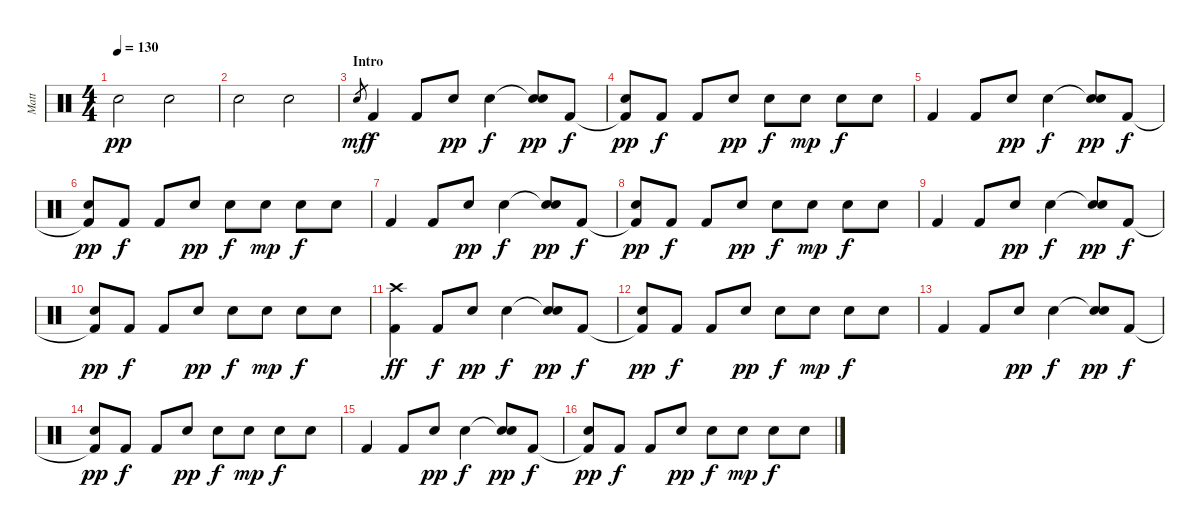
\track ("Matt" "Matt") {instrument percussion}
\staff {score}
\articulation defaults
\ts (4 4)
\tempo 130
\clef neutral
\ks c "Electric Snare (hit)".2{dy pp} "Electric Snare (hit)".2
|
"Electric Snare (hit)".2 "Electric Snare (hit)".2 |
\section ("" "Intro")
"Snare (hit) 2".8{gr dy mf} "Kick (hit) 2".4{dy f} "Kick (hit) 2".8 "Electric Snare (hit)".8{dy pp} "Snare (hit) 2".4{dy f} ("Snare (hit)"{t} "Electric Snare (hit)").8{dy pp} "Kick (hit) 2".8{dy f} |
("Kick (hit) 2"{t} "Electric Snare (hit)").8{dy pp} "Kick (hit) 2".8{dy f} "Kick (hit) 2".8 "Electric Snare (hit)".8{dy pp} "Snare (hit) 2".8{dy f} "Snare (hit) 2".8{dy mp} "Snare (hit) 2".8{dy f} "Snare (hit) 2".8 |
"Kick (hit) 2".4 "Kick (hit) 2".8 "Electric Snare (hit)".8{dy pp} "Snare (hit) 2".4{dy f} ("Snare (hit)"{t} "Electric Snare (hit)").8{dy pp} "Kick (hit) 2".8{dy f} |
("Kick (hit) 2"{t} "Electric Snare (hit)").8{dy pp} "Kick (hit) 2".8{dy f} "Kick (hit) 2".8 "Electric Snare (hit)".8{dy pp} "Snare (hit) 2".8{dy f} "Snare (hit) 2".8{dy mp} "Snare (hit) 2".8{dy f} "Snare (hit) 2".8 |
"Kick (hit) 2".4 "Kick (hit) 2".8 "Electric Snare (hit)".8{dy pp} "Snare (hit) 2".4{dy f} ("Snare (hit)"{t} "Electric Snare (hit)").8{dy pp} "Kick (hit) 2".8{dy f} |
("Kick (hit) 2"{t} "Electric Snare (hit)").8{dy pp} "Kick (hit) 2".8{dy f} "Kick (hit) 2".8 "Electric Snare (hit)".8{dy pp} "Snare (hit) 2".8{dy f} "Snare (hit) 2".8{dy mp} "Snare (hit) 2".8{dy f} "Snare (hit) 2".8 |
"Kick (hit) 2".4 "Kick (hit) 2".8 "Electric Snare (hit)".8{dy pp} "Snare (hit) 2".4{dy f} ("Snare (hit)"{t} "Electric Snare (hit)").8{dy pp} "Kick (hit) 2".8{dy f} |
("Kick (hit) 2"{t} "Electric Snare (hit)").8{dy pp} "Kick (hit) 2".8{dy f} "Kick (hit) 2".8 "Electric Snare (hit)".8{dy pp} "Snare (hit) 2".8{dy f} "Snare (hit) 2".8{dy mp} "Snare (hit) 2".8{dy f} "Snare (hit) 2".8 |
("Kick (hit) 2" "Crash high (hit)").4{dy ff} "Kick (hit) 2".8{dy f} "Electric Snare (hit)".8{dy pp} "Snare (hit) 2".4{dy f} ("Snare (hit)"{t} "Electric Snare (hit)").8{dy pp} "Kick (hit) 2".8{dy f} |
("Kick (hit) 2"{t} "Electric Snare (hit)").8{dy pp} "Kick (hit) 2".8{dy f} "Kick (hit) 2".8 "Electric Snare (hit)".8{dy pp} "Snare (hit) 2".8{dy f} "Snare (hit) 2".8{dy mp} "Snare (hit) 2".8{dy f} "Snare (hit) 2".8 |
"Kick (hit) 2".4 "Kick (hit) 2".8 "Electric Snare (hit)".8{dy pp} "Snare (hit) 2".4{dy f} ("Snare (hit)"{t} "Electric Snare (hit)").8{dy pp} "Kick (hit) 2".8{dy f} |
("Kick (hit) 2"{t} "Electric Snare (hit)").8{dy pp} "Kick (hit) 2".8{dy f} "Kick (hit) 2".8 "Electric Snare (hit)".8{dy pp} "Snare (hit) 2".8{dy f} "Snare (hit) 2".8{dy mp} "Snare (hit) 2".8{dy f} "Snare (hit) 2".8 |
"Kick (hit) 2".4 "Kick (hit) 2".8 "Electric Snare (hit)".8{dy pp} "Snare (hit) 2".4{dy f} ("Snare (hit)"{t} "Electric Snare (hit)").8{dy pp} "Kick (hit) 2".8{dy f} |
("Kick (hit) 2"{t} "Electric Snare (hit)").8{dy pp} "Kick (hit) 2".8{dy f} "Kick (hit) 2".8 "Electric Snare (hit)".8{dy pp} "Snare (hit) 2".8{dy f} "Snare (hit) 2".8{dy mp} "Snare (hit) 2".8{dy f} "Snare (hit) 2".8
